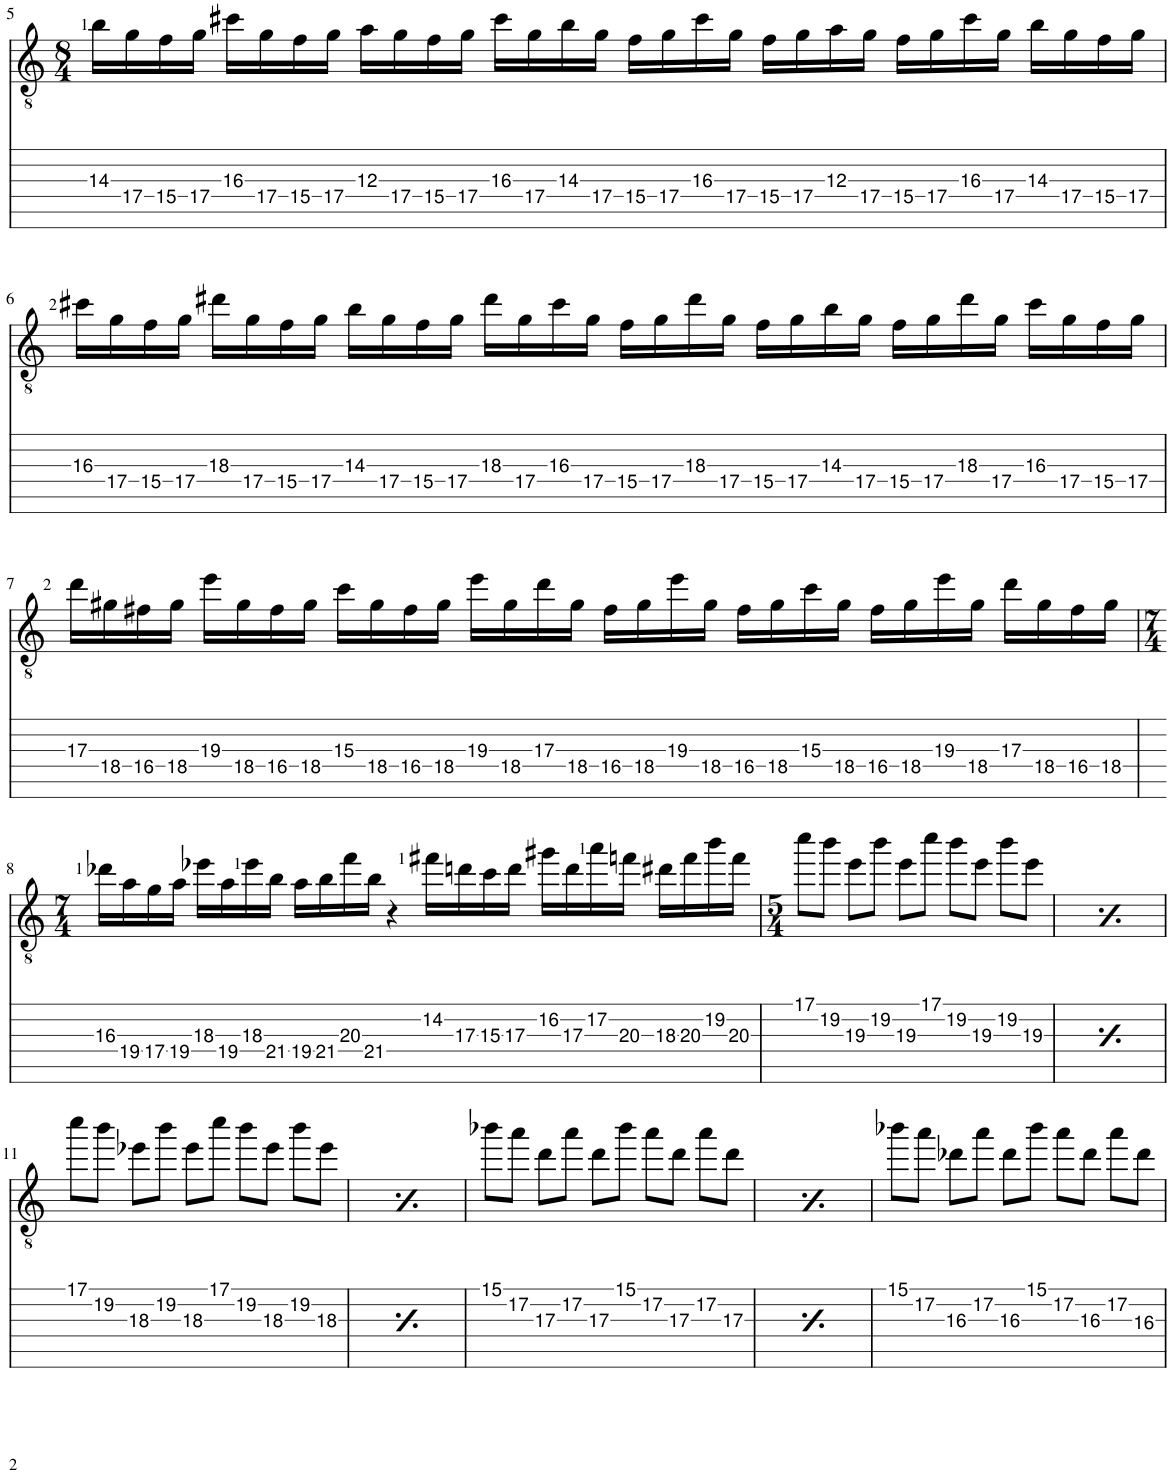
**kern	**kern
*part1	*part1
*staff2	*staff1
*I"Electric Guitar	*
*I'El. Guit.	*
!!LO:PB:g=z
*	*clefGv2
*k[]	*k[]
*M8/4	*M8/4
=5	=5
16bLL	16b\LL
16g	16g\
16f	16f\
16g	16g\JJ
16cc#	16cc#X\LL
16g	16g\
16f	16f\
16g	16g\JJ
16a	16a\LL
16g	16g\
16f	16f\
16g	16g\JJ
16cc#	16cc#\LL
16g	16g\
16b	16b\
16g	16g\JJ
16f	16f\LL
16g	16g\
16cc#	16cc#\
16g	16g\JJ
16f	16f\LL
16g	16g\
16a	16a\
16g	16g\JJ
16f	16f\LL
16g	16g\
16cc#	16cc#\
16g	16g\JJ
16b	16b\LL
16g	16g\
16f	16f\
16gJJ	16g\JJ
!!LO:LB:g=z
=6	=6
16cc#LL	16cc#X\LL
16g	16g\
16f	16f\
16g	16g\JJ
16dd#	16dd#X\LL
16g	16g\
16f	16f\
16g	16g\JJ
16b	16b\LL
16g	16g\
16f	16f\
16g	16g\JJ
16dd#	16dd#\LL
16g	16g\
16cc#	16cc#\
16g	16g\JJ
16f	16f\LL
16g	16g\
16dd#	16dd#\
16g	16g\JJ
16f	16f\LL
16g	16g\
16b	16b\
16g	16g\JJ
16f	16f\LL
16g	16g\
16dd#	16dd#\
16g	16g\JJ
16cc#	16cc#\LL
16g	16g\
16f	16f\
16gJJ	16g\JJ
!!LO:LB:g=z
=7	=7
16ddLL	16dd\LL
16g#	16g#X\
16f#	16f#X\
16g#	16g#\JJ
16ee	16ee\LL
16g#	16g#\
16f#	16f#\
16g#	16g#\JJ
16cc	16cc\LL
16g#	16g#\
16f#	16f#\
16g#	16g#\JJ
16ee	16ee\LL
16g#	16g#\
16dd	16dd\
16g#	16g#\JJ
16f#	16f#\LL
16g#	16g#\
16ee	16ee\
16g#	16g#\JJ
16f#	16f#\LL
16g#	16g#\
16cc	16cc\
16g#	16g#\JJ
16f#	16f#\LL
16g#	16g#\
16ee	16ee\
16g#	16g#\JJ
16dd	16dd\LL
16g#	16g#\
16f#	16f#\
16g#JJ	16g#\JJ
!!LO:LB:g=z
=8	=8
*M7/4	*M7/4
16dd-XLL	16dd-X\LL
16a	16a\
16g	16g\
16a	16a\JJ
16ee-X	16ee-X\LL
16a	16a\
16ee-	16ee-\
16bJJ	16b\JJ
16aLL	16a\LL
16b	16b\
16ff	16ff\
16bJJ	16b\JJ
4r	4r
16ff#XLL	16ff#X\LL
16ddn	16ddn\
16cc	16cc\
16dd	16dd\JJ
16gg#X	16gg#X\LL
16dd	16dd\
16aa	16aa\
16ffn	16ffn\JJ
16dd#X	16dd#X\LL
16ff	16ff\
16bb	16bb\
16ffJJ	16ff\JJ
=9	=9
*M5/4	*M5/4
8cccL	8ccc\L
8bb	8bb\J
8ee	8ee\L
8bbJ	8bb\J
8eeL	8ee\L
8ccc	8ccc\J
8bb	8bb\L
8ee	8ee\J
8bb	8bb\L
8eeJ	8ee\J
=10	=10
8cccL	8ccc\L
8bb	8bb\J
8ee	8ee\L
8bbJ	8bb\J
8eeL	8ee\L
8ccc	8ccc\J
8bb	8bb\L
8ee	8ee\J
8bb	8bb\L
8eeJ	8ee\J
!!LO:LB:g=z
=11	=11
8cccL	8ccc\L
8bb	8bb\J
8ee-	8ee-X\L
8bbJ	8bb\J
8ee-L	8ee-\L
8ccc	8ccc\J
8bb	8bb\L
8ee-	8ee-\J
8bb	8bb\L
8ee-J	8ee-\J
=12	=12
8cccL	8ccc\L
8bb	8bb\J
8ee-	8ee-X\L
8bbJ	8bb\J
8ee-L	8ee-\L
8ccc	8ccc\J
8bb	8bb\L
8ee-	8ee-\J
8bb	8bb\L
8ee-J	8ee-\J
=13	=13
8bb-L	8bb-X\L
8aa	8aa\J
8dd	8dd\L
8aaJ	8aa\J
8ddL	8dd\L
8bb-	8bb-\J
8aa	8aa\L
8dd	8dd\J
8aa	8aa\L
8ddJ	8dd\J
=14	=14
8bb-L	8bb-X\L
8aa	8aa\J
8dd	8dd\L
8aaJ	8aa\J
8ddL	8dd\L
8bb-	8bb-\J
8aa	8aa\L
8dd	8dd\J
8aa	8aa\L
8ddJ	8dd\J
=15	=15
8bb-L	8bb-X\L
8aa	8aa\J
8dd-	8dd-X\L
8aaJ	8aa\J
8dd-L	8dd-\L
8bb-	8bb-\J
8aa	8aa\L
8dd-	8dd-\J
8aa	8aa\L
8dd-J	8dd-\J
=	=
*-	*-
